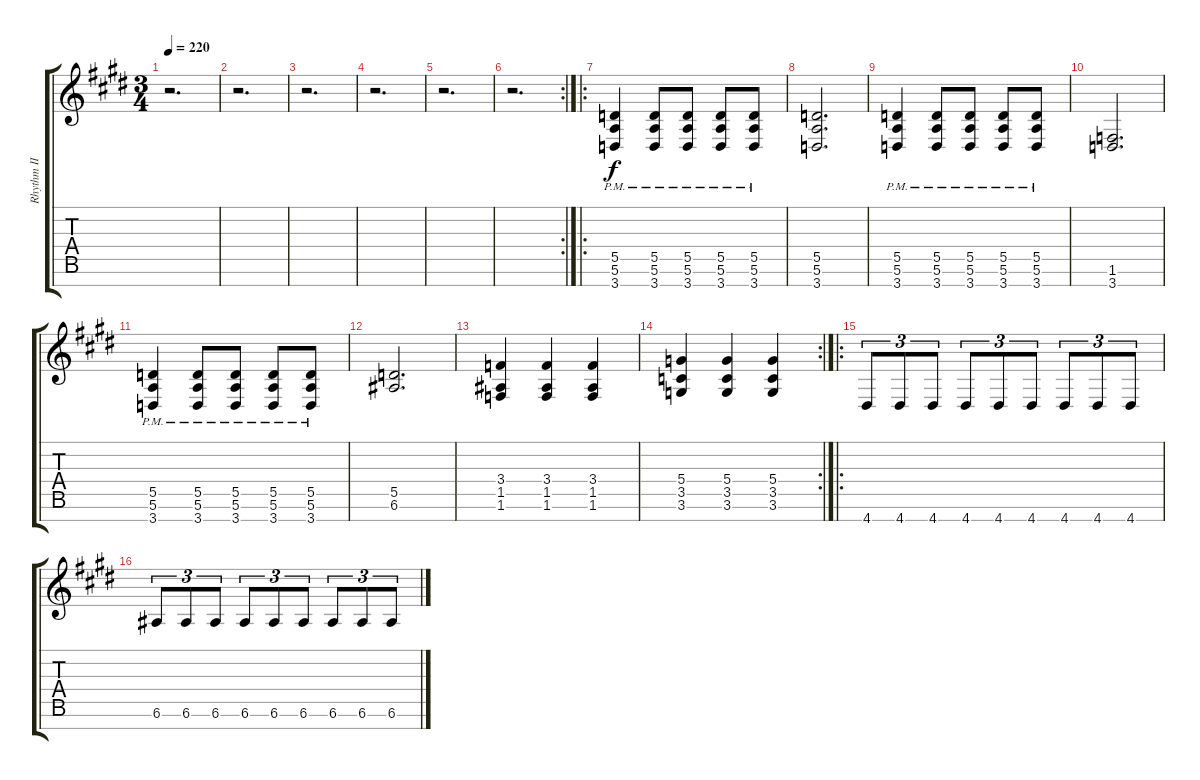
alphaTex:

\track ("Rhythm II" "Rhythm II") {instrument distortionguitar}
\staff {score tabs}
\tuning (E4 B3 G3 D3 A2 E2 B1) {hide}
\ts (3 4)
\tempo 220
\clef g2
\ks e
r.2{d dy f} |
r.2{d} |
r.2{d} |
r.2{d} |
r.2{d} |
\rc 2
r.2{d volume 12} |
\ro
(5.5{pm} 5.6{pm} 3.7{pm}).4 (5.5{pm} 5.6{pm} 3.7{pm}).8 (5.5{pm} 5.6{pm} 3.7{pm}).8 (5.5{pm} 5.6{pm} 3.7{pm}).8 (5.5{pm} 5.6{pm} 3.7{pm}).8 |
(5.5 5.6 3.7).2{d} |
(5.5{pm} 5.6{pm} 3.7{pm}).4 (5.5{pm} 5.6{pm} 3.7{pm}).8 (5.5{pm} 5.6{pm} 3.7{pm}).8 (5.5{pm} 5.6{pm} 3.7{pm}).8 (5.5{pm} 5.6{pm} 3.7{pm}).8 |
(1.6 3.7).2{d} |
(5.5{pm} 5.6{pm} 3.7{pm}).4 (5.5{pm} 5.6{pm} 3.7{pm}).8 (5.5{pm} 5.6{pm} 3.7{pm}).8 (5.5{pm} 5.6{pm} 3.7{pm}).8 (5.5{pm} 5.6{pm} 3.7{pm}).8 |
(5.5 6.6).2{d} |
(3.4 1.5 1.6).4 (3.4 1.5 1.6).4 (3.4 1.5 1.6).4 |
\rc 2
(5.4 3.5 3.6).4 (5.4 3.5 3.6).4 (5.4 3.5 3.6).4 |
\ro
4.7.8{tu (3 2)} 4.7.8{tu (3 2)} 4.7.8{tu (3 2)} 4.7.8{tu (3 2)} 4.7.8{tu (3 2)} 4.7.8{tu (3 2)} 4.7.8{tu (3 2)} 4.7.8{tu (3 2)} 4.7.8{tu (3 2)} |
6.6.8{tu (3 2)} 6.6.8{tu (3 2)} 6.6.8{tu (3 2)} 6.6.8{tu (3 2)} 6.6.8{tu (3 2)} 6.6.8{tu (3 2)} 6.6.8{tu (3 2)} 6.6.8{tu (3 2)} 6.6.8{tu (3 2)}
